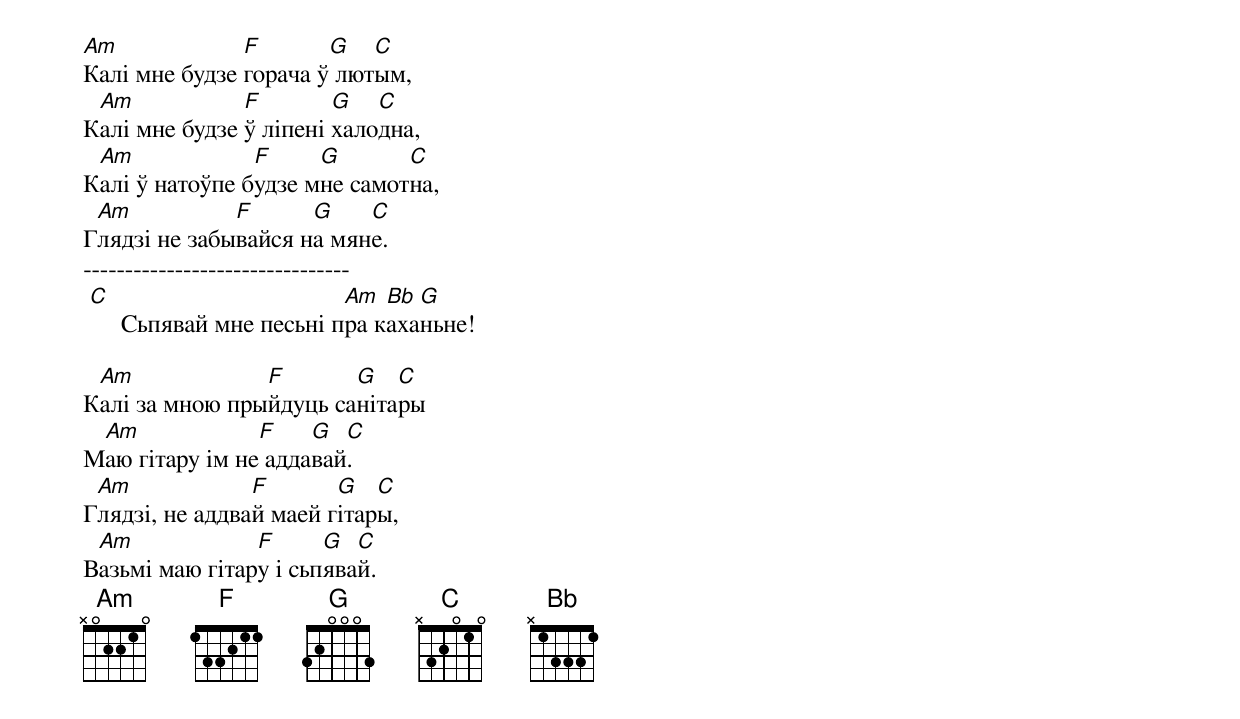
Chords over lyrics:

Am             F       G   C
Калi мне будзе горача ў лютым,
 Am            F        G   C
Калi мне будзе ў лiпенi халодна,
 Am             F     G       C
Калi ў натоўпе будзе мне самотна,
 Am           F      G    C
Глядзi не забывайся на мяне.
--------------------------------
 C                        Am  Bb G
      Сьпявай мне песьнi пра каханьне!

 Am             F       G   C
Калi за мною прыйдуць санiтары
 Am             F    G  C
Маю гiтару iм не аддавай.
 Am             F       G   C
Глядзi, не аддвай маей гiтары,
 Am             F      G  C
Вазьмi маю гiтару i сьпявай.
